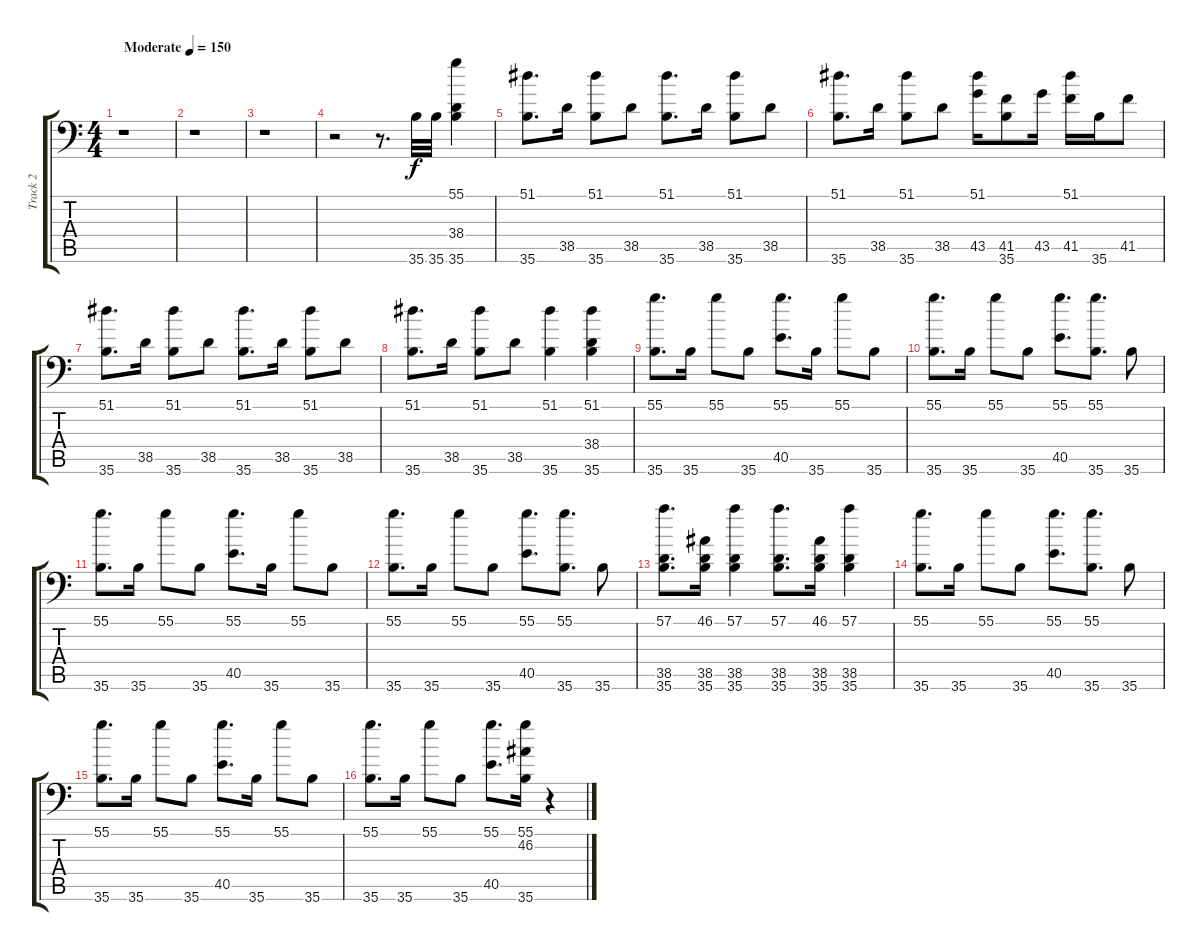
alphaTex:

\track ("Track 2" "Track 2") {instrument acousticgrandpiano}
\staff {score tabs}
\tuning (C-1 C-1 C-1 C-1 C-1 C-1) {hide}
\ts (4 4)
\tempo (150 "Moderate")
\clef f4
\ks c
r.1{dy f instrument acousticgrandpiano} |
r.1 |
r.1 |
r.2 r.8{d} 35.6.32 35.6.32 (55.1 38.4 35.6).4 |
(51.1 35.6).8{d} 38.5.16 (51.1 35.6).8 38.5.8 (51.1 35.6).8{d} 38.5.16 (51.1 35.6).8 38.5.8 |
(51.1 35.6).8{d} 38.5.16 (51.1 35.6).8 38.5.8 (51.1 43.5).16 (41.5 35.6).8 43.5.16 (51.1 41.5).16 35.6.16 41.5.8 |
(51.1 35.6).8{d} 38.5.16 (51.1 35.6).8 38.5.8 (51.1 35.6).8{d} 38.5.16 (51.1 35.6).8 38.5.8 |
(51.1 35.6).8{d} 38.5.16 (51.1 35.6).8 38.5.8 (51.1 35.6).4 (51.1 38.4 35.6).4 |
(55.1 35.6).8{d} 35.6.16 55.1.8 35.6.8 (55.1 40.5).8{d} 35.6.16 55.1.8 35.6.8 |
(55.1 35.6).8{d} 35.6.16 55.1.8 35.6.8 (55.1 40.5).8{d} (55.1 35.6).8{d} 35.6.8 |
(55.1 35.6).8{d} 35.6.16 55.1.8 35.6.8 (55.1 40.5).8{d} 35.6.16 55.1.8 35.6.8 |
(55.1 35.6).8{d} 35.6.16 55.1.8 35.6.8 (55.1 40.5).8{d} (55.1 35.6).8{d} 35.6.8 |
(57.1 38.5 35.6).8{d} (46.1 38.5 35.6).16 (57.1 38.5 35.6).4 (57.1 38.5 35.6).8{d} (46.1 38.5 35.6).16 (57.1 38.5 35.6).4 |
(55.1 35.6).8{d} 35.6.16 55.1.8 35.6.8 (55.1 40.5).8{d} (55.1 35.6).8{d} 35.6.8 |
(55.1 35.6).8{d} 35.6.16 55.1.8 35.6.8 (55.1 40.5).8{d} 35.6.16 55.1.8 35.6.8 |
(55.1 35.6).8{d} 35.6.16 55.1.8 35.6.8 (55.1 40.5).8{d} (55.1 46.2 35.6).16 r.4
